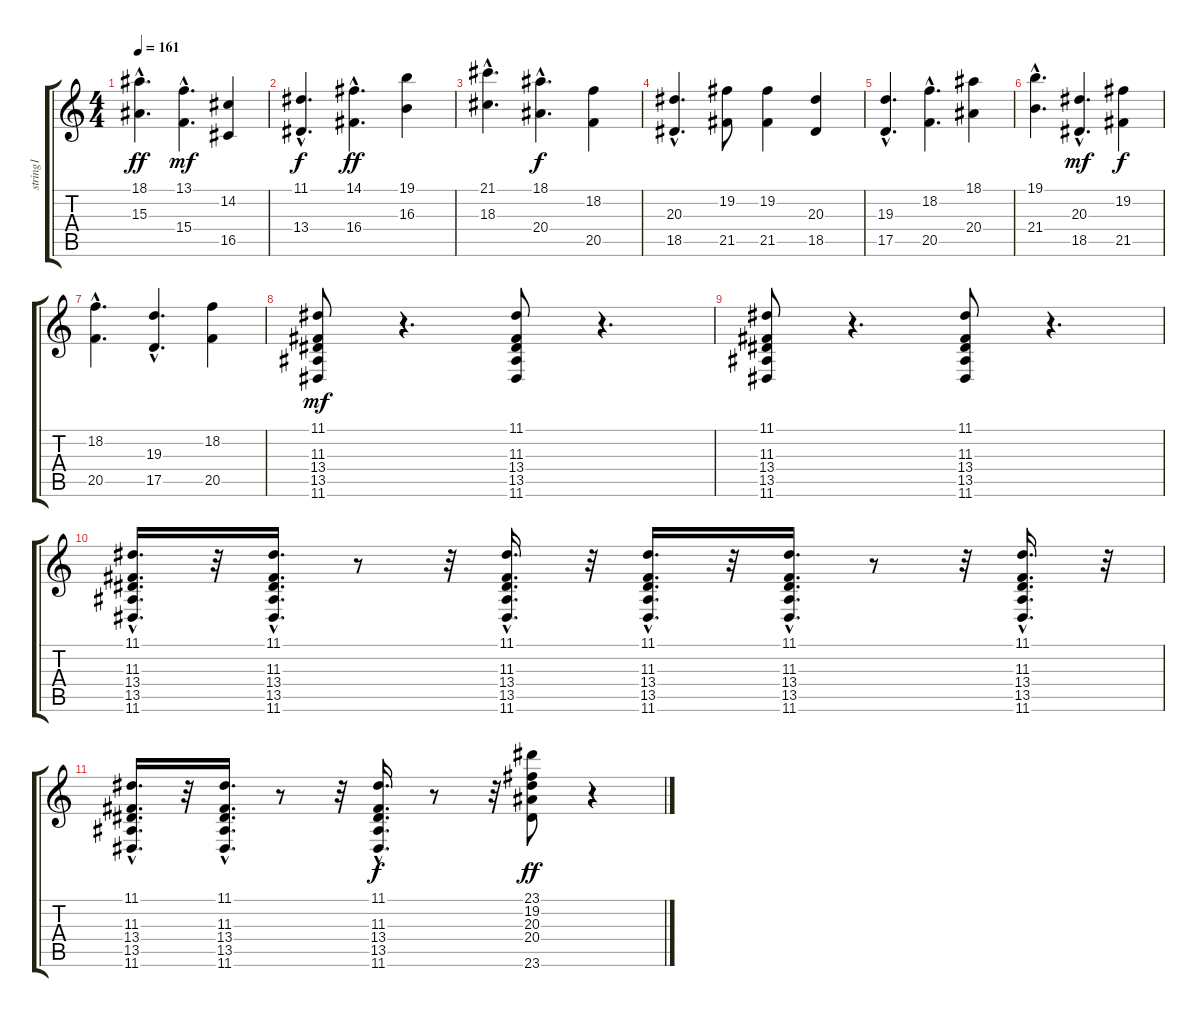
\track ("string1" "string1") {instrument stringensemble1}
\staff {score tabs}
\tuning (E4 B3 G3 D3 A2 E2) {hide}
\ts (4 4)
\tempo 161
\clef g2
\ks c
(18.1{hac} 15.3{hac}).4{d dy ff} (13.1{hac} 15.4{hac}).4{d dy mf} (14.2 16.5).4 |
(11.1{hac} 13.4{hac}).4{d dy f} (14.1{hac} 16.4{hac}).4{d dy ff} (19.1 16.3).4 |
(21.1{hac} 18.3{hac}).4{d} (18.1{hac} 20.4{hac}).4{d dy f} (18.2 20.5).4 |
(20.3{hac} 18.5{hac}).4{d} (19.2 21.5).8 (19.2 21.5).4 (20.3 18.5).4 |
(19.3{hac} 17.5{hac}).4{d} (18.2{hac} 20.5{hac}).4{d} (18.1 20.4).4 |
(19.1{hac} 21.4{hac}).4{d} (20.3{hac} 18.5{hac}).4{d dy mf} (19.2 21.5).4{dy f} |
(18.2{hac} 20.5{hac}).4{d} (19.3{hac} 17.5{hac}).4{d} (18.2 20.5).4 |
(11.1 11.3 13.4 13.5 11.6).8{dy mf} r.4{d} (11.1 11.3 13.4 13.5 11.6).8 r.4{d} |
(11.1 11.3 13.4 13.5 11.6).8 r.4{d} (11.1 11.3 13.4 13.5 11.6).8 r.4{d} |
(11.1{hac} 11.3{hac} 13.4{hac} 13.5{hac} 11.6{hac}).16{d} r.32 (11.1{hac} 11.3{hac} 13.4{hac} 13.5{hac} 11.6{hac}).16{d} r.8 r.32 (11.1{hac} 11.3{hac} 13.4{hac} 13.5{hac} 11.6{hac}).16{d} r.32 (11.1{hac} 11.3{hac} 13.4{hac} 13.5{hac} 11.6{hac}).16{d} r.32 (11.1{hac} 11.3{hac} 13.4{hac} 13.5{hac} 11.6{hac}).16{d} r.8 r.32 (11.1{hac} 11.3{hac} 13.4{hac} 13.5{hac} 11.6{hac}).16{d} r.32 |
(11.1{hac} 11.3{hac} 13.4{hac} 13.5{hac} 11.6{hac}).16{d} r.32 (11.1{hac} 11.3{hac} 13.4{hac} 13.5{hac} 11.6{hac}).16{d} r.8 r.32 (11.1{hac} 11.3{hac} 13.4{hac} 13.5{hac} 11.6{hac}).16{d dy f} r.8 r.32 (23.1 19.2 20.3 20.4 23.6).8{dy ff} r.4
